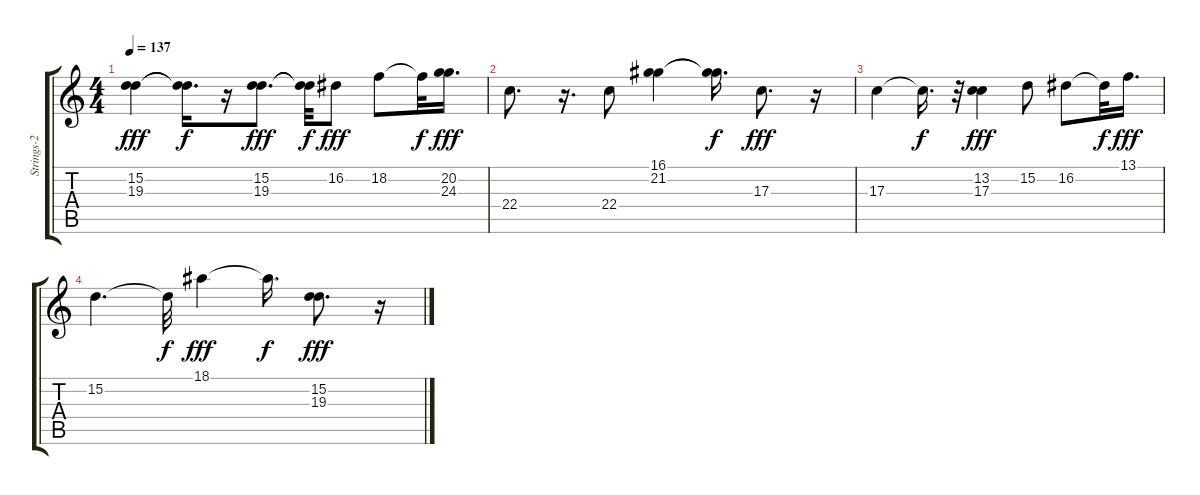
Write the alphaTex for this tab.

\track ("Strings-2" "Strings-2") {instrument synthstrings2}
\staff {score tabs}
\tuning (E4 B3 G3 D3 A2 E2) {hide}
\ts (4 4)
\tempo 137
\clef g2
\ks c
(15.2 19.3).4{dy fff} (15.2{t} 19.3{t}).16{d dy f} r.16 (15.2 19.3).8{d dy fff} (15.2{t} 19.3{t}).32{dy f} 16.2.8{dy fff} 18.2.8 18.2{t}.32{dy f} (20.2 24.3).16{d dy fff} |
22.4.8{d} r.16{d} 22.4.8 (16.1 21.2).4 (16.1{t} 21.2{t}).16{d dy f} 17.3.8{d dy fff} r.16 |
17.3.4 17.3{t}.16{d dy f} r.32 (13.2 17.3).4{dy fff} 15.2.8 16.2.8 16.2{t}.32{dy f} 13.1.16{d dy fff} |
15.2.4{d} 15.2{t}.32{dy f} 18.1.4{dy fff} 18.1{t}.16{d dy f} (15.2 19.3).8{d dy fff} r.16
